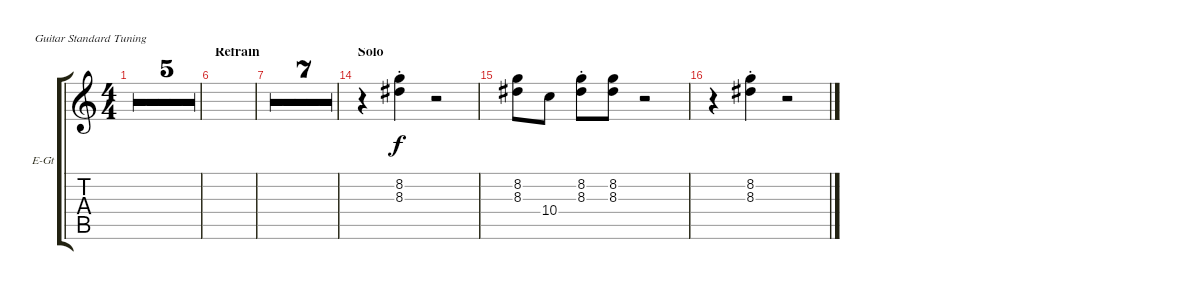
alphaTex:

\defaultSystemsLayout 4
\bracketExtendMode groupsimilarinstruments
\firstSystemTrackNameOrientation horizontal
\otherSystemsTrackNameOrientation horizontal
\track ("Electric Guitar" "E-Gt") {multiBarRest instrument overdrivenguitar}
\staff {score tabs}
\tuning (E4 B3 G3 D3 A2 E2)
\ts (4 4)
\tempo 120
\clef g2
\ks c
|
|
|
|
|
\section ("" "Refrain")
|
|
|
|
|
|
|
|
\section ("" "Solo")
r.4 (8.3{st} 8.2{st}).4 r.2 |
(8.2 8.3).8 10.4.8 (8.3{st} 8.2{st}).8 (8.2 8.3).8 r.2 |
r.4 (8.3{st} 8.2{st}).4 r.2
